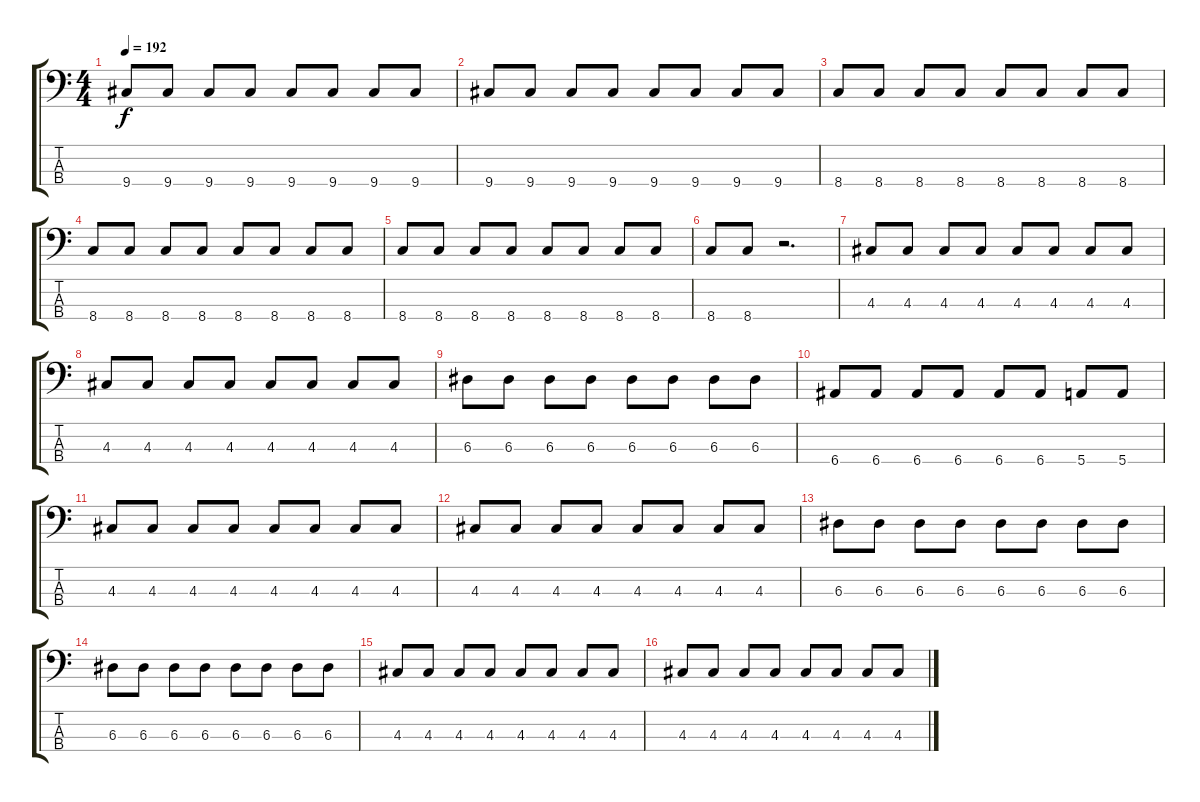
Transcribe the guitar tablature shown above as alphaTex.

\track "" {instrument electricbassfinger}
\staff {score tabs}
\tuning (G2 D2 A1 E1) {hide}
\ts (4 4)
\tempo 192
\clef f4
\ks c
9.4.8{dy f} 9.4.8 9.4.8 9.4.8 9.4.8 9.4.8 9.4.8 9.4.8 |
9.4.8 9.4.8 9.4.8 9.4.8 9.4.8 9.4.8 9.4.8 9.4.8 |
8.4.8 8.4.8 8.4.8 8.4.8 8.4.8 8.4.8 8.4.8 8.4.8 |
8.4.8 8.4.8 8.4.8 8.4.8 8.4.8 8.4.8 8.4.8 8.4.8 |
8.4.8 8.4.8 8.4.8 8.4.8 8.4.8 8.4.8 8.4.8 8.4.8 |
8.4.8 8.4.8 r.2{d} |
4.3.8 4.3.8 4.3.8 4.3.8 4.3.8 4.3.8 4.3.8 4.3.8 |
4.3.8 4.3.8 4.3.8 4.3.8 4.3.8 4.3.8 4.3.8 4.3.8 |
6.3.8 6.3.8 6.3.8 6.3.8 6.3.8 6.3.8 6.3.8 6.3.8 |
6.4.8 6.4.8 6.4.8 6.4.8 6.4.8 6.4.8 5.4.8 5.4.8 |
4.3.8 4.3.8 4.3.8 4.3.8 4.3.8 4.3.8 4.3.8 4.3.8 |
4.3.8 4.3.8 4.3.8 4.3.8 4.3.8 4.3.8 4.3.8 4.3.8 |
6.3.8 6.3.8 6.3.8 6.3.8 6.3.8 6.3.8 6.3.8 6.3.8 |
6.3.8 6.3.8 6.3.8 6.3.8 6.3.8 6.3.8 6.3.8 6.3.8 |
4.3.8 4.3.8 4.3.8 4.3.8 4.3.8 4.3.8 4.3.8 4.3.8 |
4.3.8 4.3.8 4.3.8 4.3.8 4.3.8 4.3.8 4.3.8 4.3.8
